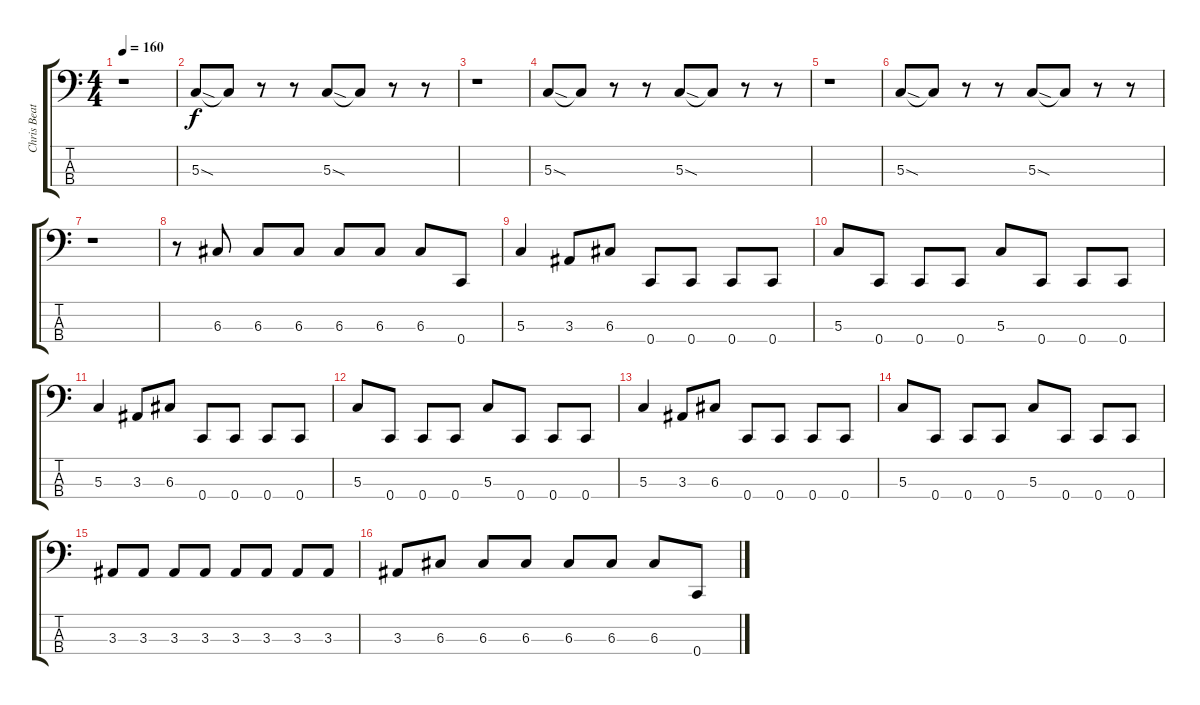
\track ("Chris Beattie" "Chris Beat") {instrument electricbassfinger}
\staff {score tabs}
\tuning (F2 C2 G1 C1) {hide}
\ts (4 4)
\tempo 160
\clef f4
\ks c
r.1{dy f} |
5.3{sod}.8 5.3{t}.8 r.8 r.8 5.3{sod}.8 5.3{t}.8 r.8 r.8 |
r.1 |
5.3{sod}.8 5.3{t}.8 r.8 r.8 5.3{sod}.8 5.3{t}.8 r.8 r.8 |
r.1 |
5.3{sod}.8 5.3{t}.8 r.8 r.8 5.3{sod}.8 5.3{t}.8 r.8 r.8 |
r.1 |
r.8 6.3.8 6.3.8 6.3.8 6.3.8 6.3.8 6.3.8 0.4.8 |
5.3.4 3.3.8 6.3.8 0.4.8 0.4.8 0.4.8 0.4.8 |
5.3.8 0.4.8 0.4.8 0.4.8 5.3.8 0.4.8 0.4.8 0.4.8 |
5.3.4 3.3.8 6.3.8 0.4.8 0.4.8 0.4.8 0.4.8 |
5.3.8 0.4.8 0.4.8 0.4.8 5.3.8 0.4.8 0.4.8 0.4.8 |
5.3.4 3.3.8 6.3.8 0.4.8 0.4.8 0.4.8 0.4.8 |
5.3.8 0.4.8 0.4.8 0.4.8 5.3.8 0.4.8 0.4.8 0.4.8 |
3.3.8 3.3.8 3.3.8 3.3.8 3.3.8 3.3.8 3.3.8 3.3.8 |
3.3.8 6.3.8 6.3.8 6.3.8 6.3.8 6.3.8 6.3.8 0.4.8
